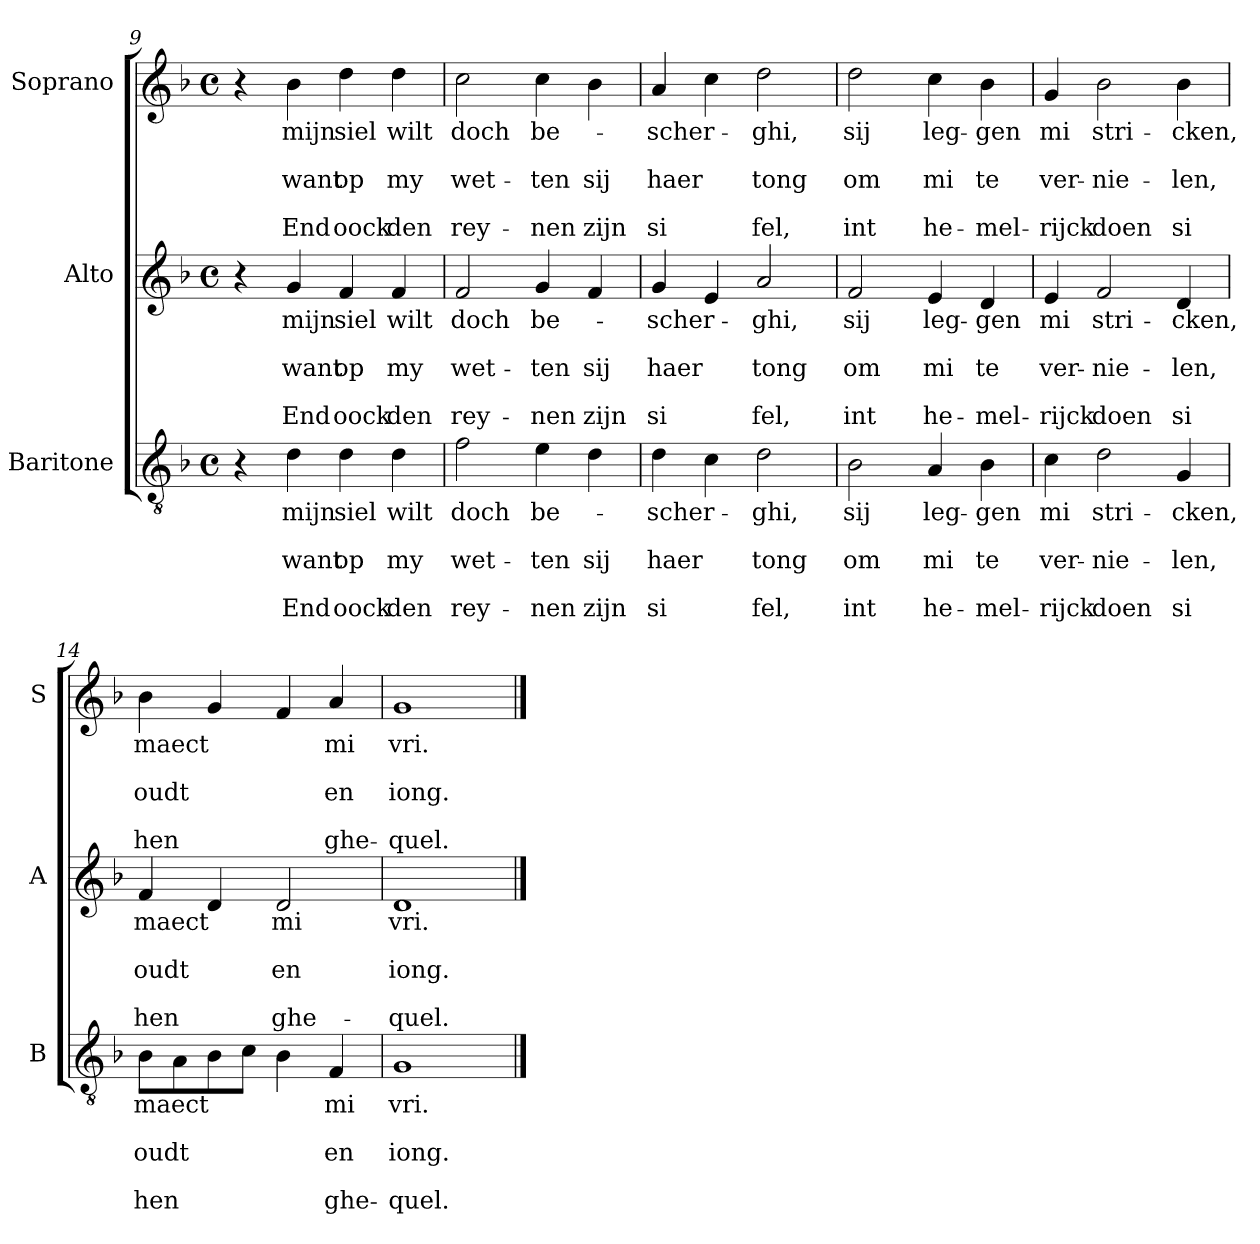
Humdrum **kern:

**kern	**text	**text	**text	**text	**text	**kern	**text	**text	**text	**text	**text	**kern	**text	**text	**text	**text	**text
*part3	*part3	*part3	*part3	*part3	*part3	*part2	*part2	*part2	*part2	*part2	*part2	*part1	*part1	*part1	*part1	*part1	*part1
*staff3	*staff3	*staff3	*staff3	*staff3	*staff3	*staff2	*staff2	*staff2	*staff2	*staff2	*staff2	*staff1	*staff1	*staff1	*staff1	*staff1	*staff1
*I"Baritone	*	*	*	*	*	*I"Alto	*	*	*	*	*	*I"Soprano	*	*	*	*	*
*I'B	*	*	*	*	*	*I'A	*	*	*	*	*	*I'S	*	*	*	*	*
*clefGv2	*	*	*	*	*	*clefG2	*	*	*	*	*	*clefG2	*	*	*	*	*
*k[b-]	*	*	*	*	*	*k[b-]	*	*	*	*	*	*k[b-]	*	*	*	*	*
*F:	*	*	*	*	*	*F:	*	*	*	*	*	*F:	*	*	*	*	*
*M4/4	*	*	*	*	*	*M4/4	*	*	*	*	*	*M4/4	*	*	*	*	*
*met(c)	*	*	*	*	*	*met(c)	*	*	*	*	*	*met(c)	*	*	*	*	*
=9	=9	=9	=9	=9	=9	=9	=9	=9	=9	=9	=9	=9	=9	=9	=9	=9	=9
4r	.	.	.	.	.	4r	.	.	.	.	.	4r	.	.	.	.	.
!	!LO:LY:b	!	!LO:LY:b	!	!LO:LY:b	!	!LO:LY:b	!	!LO:LY:b	!	!LO:LY:b	!	!LO:LY:b	!	!LO:LY:b	!	!LO:LY:b
4d\	mijn	.	want	.	End	4g/	mijn	.	want	.	End	4b-\	mijn	.	want	.	End
!	!LO:LY:b	!	!LO:LY:b	!	!LO:LY:b	!	!LO:LY:b	!	!LO:LY:b	!	!LO:LY:b	!	!LO:LY:b	!	!LO:LY:b	!	!LO:LY:b
4d\	siel	.	op	.	oock	4f/	siel	.	op	.	oock	4dd\	siel	.	op	.	oock
!	!LO:LY:b	!	!LO:LY:b	!	!LO:LY:b	!	!LO:LY:b	!	!LO:LY:b	!	!LO:LY:b	!	!LO:LY:b	!	!LO:LY:b	!	!LO:LY:b
4d\	wilt	.	my	.	den	4f/	wilt	.	my	.	den	4dd\	wilt	.	my	.	den
=10	=10	=10	=10	=10	=10	=10	=10	=10	=10	=10	=10	=10	=10	=10	=10	=10	=10
!	!LO:LY:b	!	!LO:LY:b	!	!LO:LY:b	!	!LO:LY:b	!	!LO:LY:b	!	!LO:LY:b	!	!LO:LY:b	!	!LO:LY:b	!	!LO:LY:b
2f\	doch	.	wet-	.	rey-	2f/	doch	.	wet-	.	rey-	2cc\	doch	.	wet-	.	rey-
!	!LO:LY:b	!	!LO:LY:b	!	!LO:LY:b	!	!LO:LY:b	!	!LO:LY:b	!	!LO:LY:b	!	!LO:LY:b	!	!LO:LY:b	!	!LO:LY:b
4e\	be-	.	-ten	.	-nen	4g/	be-	.	-ten	.	-nen	4cc\	be-	.	-ten	.	-nen
!	!	!	!LO:LY:b	!	!LO:LY:b	!	!	!	!LO:LY:b	!	!LO:LY:b	!	!	!	!LO:LY:b	!	!LO:LY:b
4d\	.	.	sij	.	zijn	4f/	.	.	sij	.	zijn	4b-\	.	.	sij	.	zijn
!!LO:PB:g=z
=11	=11	=11	=11	=11	=11	=11	=11	=11	=11	=11	=11	=11	=11	=11	=11	=11	=11
!	!LO:LY:b	!	!LO:LY:b	!	!LO:LY:b	!	!LO:LY:b	!	!LO:LY:b	!	!LO:LY:b	!	!LO:LY:b	!	!LO:LY:b	!	!LO:LY:b
4d\	-scher-	.	haer	.	si	4g/	-scher-	.	haer	.	si	4a/	-scher-	.	haer	.	si
4c\	.	.	.	.	.	4e/	.	.	.	.	.	4cc\	.	.	.	.	.
!	!LO:LY:b	!	!LO:LY:b	!	!LO:LY:b	!	!LO:LY:b	!	!LO:LY:b	!	!LO:LY:b	!	!LO:LY:b	!	!LO:LY:b	!	!LO:LY:b
2d\	ghi,	.	tong	.	fel,	2a/	ghi,	.	tong	.	fel,	2dd\	ghi,	.	tong	.	fel,
=12	=12	=12	=12	=12	=12	=12	=12	=12	=12	=12	=12	=12	=12	=12	=12	=12	=12
!	!LO:LY:b	!	!LO:LY:b	!	!LO:LY:b	!	!LO:LY:b	!	!LO:LY:b	!	!LO:LY:b	!	!LO:LY:b	!	!LO:LY:b	!	!LO:LY:b
2B-\	sij	.	om	.	int	2f/	sij	.	om	.	int	2dd\	sij	.	om	.	int
!	!LO:LY:b	!	!LO:LY:b	!	!LO:LY:b	!	!LO:LY:b	!	!LO:LY:b	!	!LO:LY:b	!	!LO:LY:b	!	!LO:LY:b	!	!LO:LY:b
4A/	leg-	.	mi	.	he-	4e/	leg-	.	mi	.	he-	4cc\	leg-	.	mi	.	he-
!	!LO:LY:b	!	!LO:LY:b	!	!LO:LY:b	!	!LO:LY:b	!	!LO:LY:b	!	!LO:LY:b	!	!LO:LY:b	!	!LO:LY:b	!	!LO:LY:b
4B-\	-gen	.	te	.	-mel-	4d/	-gen	.	te	.	-mel-	4b-\	-gen	.	te	.	-mel-
=13	=13	=13	=13	=13	=13	=13	=13	=13	=13	=13	=13	=13	=13	=13	=13	=13	=13
!	!LO:LY:b	!	!LO:LY:b	!	!LO:LY:b	!	!LO:LY:b	!	!LO:LY:b	!	!LO:LY:b	!	!LO:LY:b	!	!LO:LY:b	!	!LO:LY:b
4c\	mi	.	ver-	.	-rijck	4e/	mi	.	ver-	.	-rijck	4g/	mi	.	ver-	.	-rijck
!	!LO:LY:b	!	!LO:LY:b	!	!LO:LY:b	!	!LO:LY:b	!	!LO:LY:b	!	!LO:LY:b	!	!LO:LY:b	!	!LO:LY:b	!	!LO:LY:b
2d\	stri-	.	-nie-	.	doen	2f/	stri-	.	-nie-	.	doen	2b-\	stri-	.	-nie-	.	doen
!	!LO:LY:b	!	!LO:LY:b	!	!LO:LY:b	!	!LO:LY:b	!	!LO:LY:b	!	!LO:LY:b	!	!LO:LY:b	!	!LO:LY:b	!	!LO:LY:b
4G/	-cken,	.	-len,	.	si	4d/	-cken,	.	-len,	.	si	4b-\	-cken,	.	-len,	.	si
=14	=14	=14	=14	=14	=14	=14	=14	=14	=14	=14	=14	=14	=14	=14	=14	=14	=14
!	!LO:LY:b	!	!LO:LY:b	!	!LO:LY:b	!	!LO:LY:b	!	!LO:LY:b	!	!LO:LY:b	!	!LO:LY:b	!	!LO:LY:b	!	!LO:LY:b
8B-\L	maect	.	oudt	.	hen	4f/	maect	.	oudt	.	hen	4b-\	maect	.	oudt	.	hen
8A\	.	.	.	.	.	.	.	.	.	.	.	.	.	.	.	.	.
8B-\	.	.	.	.	.	4d/	.	.	.	.	.	4g/	.	.	.	.	.
8c\J	.	.	.	.	.	.	.	.	.	.	.	.	.	.	.	.	.
!	!	!	!	!	!	!	!LO:LY:b	!	!LO:LY:b	!	!LO:LY:b	!	!	!	!	!	!
4B-\	.	.	.	.	.	2d/	mi	.	en	.	ghe-	4f/	.	.	.	.	.
!	!LO:LY:b	!	!LO:LY:b	!	!LO:LY:b	!	!	!	!	!	!	!	!LO:LY:b	!	!LO:LY:b	!	!LO:LY:b
4F/	mi	.	en	.	ghe-	.	.	.	.	.	.	4a/	mi	.	en	.	ghe-
=15	=15	=15	=15	=15	=15	=15	=15	=15	=15	=15	=15	=15	=15	=15	=15	=15	=15
!	!LO:LY:b	!	!LO:LY:b	!	!LO:LY:b	!	!LO:LY:b	!	!LO:LY:b	!	!LO:LY:b	!	!LO:LY:b	!	!LO:LY:b	!	!LO:LY:b
1G	vri.	.	iong.	.	-quel.	1d	vri.	.	iong.	.	-quel.	1g	vri.	.	iong.	.	-quel.
==	==	==	==	==	==	==	==	==	==	==	==	==	==	==	==	==	==
*-	*-	*-	*-	*-	*-	*-	*-	*-	*-	*-	*-	*-	*-	*-	*-	*-	*-
